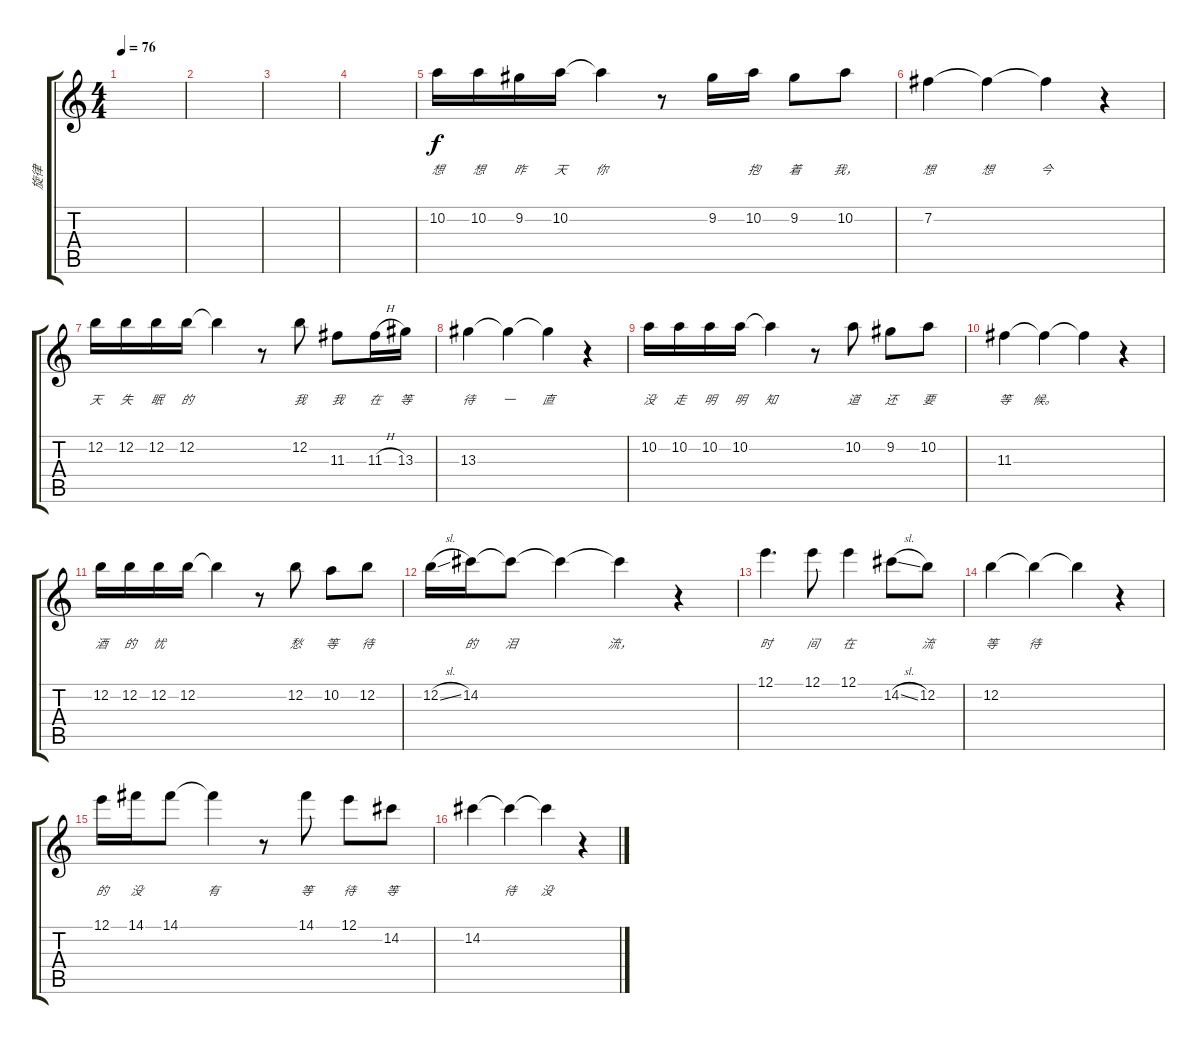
\track ("旋律" "旋律") {instrument acousticguitarsteel}
\staff {score tabs}
\tuning (E4 B3 G3 D3 A2 E2) {hide}
\ts (4 4)
\tempo 76
\clef g2
\ks c
|
|
|
|
10.2.16{lyrics (0 "") lyrics (1 "想") lyrics (2 "") lyrics (3 "") lyrics (4 "")} 10.2.16{lyrics (0 "") lyrics (1 "想") lyrics (2 "") lyrics (3 "") lyrics (4 "")} 9.2.16{lyrics (0 "") lyrics (1 "昨") lyrics (2 "") lyrics (3 "") lyrics (4 "")} 10.2.16{lyrics (0 "") lyrics (1 "天") lyrics (2 "") lyrics (3 "") lyrics (4 "")} 10.2{t}.4{lyrics (0 "") lyrics (1 "你") lyrics (2 "") lyrics (3 "") lyrics (4 "")} r.8 9.2.16{lyrics (0 "") lyrics (1 "") lyrics (2 "") lyrics (3 "") lyrics (4 "")} 10.2.16{lyrics (0 "") lyrics (1 "抱") lyrics (2 "") lyrics (3 "") lyrics (4 "")} 9.2.8{lyrics (0 "") lyrics (1 "着") lyrics (2 "") lyrics (3 "") lyrics (4 "")} 10.2.8{lyrics (0 "") lyrics (1 "我，") lyrics (2 "") lyrics (3 "") lyrics (4 "")} |
7.2.4{lyrics (0 "") lyrics (1 "想") lyrics (2 "") lyrics (3 "") lyrics (4 "")} 7.2{t}.4{lyrics (0 "") lyrics (1 "想") lyrics (2 "") lyrics (3 "") lyrics (4 "")} 7.2{t}.4{lyrics (0 "") lyrics (1 "今") lyrics (2 "") lyrics (3 "") lyrics (4 "")} r.4 |
12.2.16{lyrics (0 "") lyrics (1 "天") lyrics (2 "") lyrics (3 "") lyrics (4 "")} 12.2.16{lyrics (0 "") lyrics (1 "失") lyrics (2 "") lyrics (3 "") lyrics (4 "")} 12.2.16{lyrics (0 "") lyrics (1 "眠") lyrics (2 "") lyrics (3 "") lyrics (4 "")} 12.2.16{lyrics (0 "") lyrics (1 "的") lyrics (2 "") lyrics (3 "") lyrics (4 "")} 12.2{t}.4{lyrics (0 "") lyrics (1 "") lyrics (2 "") lyrics (3 "") lyrics (4 "")} r.8 12.2.8{lyrics (0 "") lyrics (1 "我") lyrics (2 "") lyrics (3 "") lyrics (4 "")} 11.3.8{lyrics (0 "") lyrics (1 "我") lyrics (2 "") lyrics (3 "") lyrics (4 "")} 11.3{h}.16{lyrics (0 "") lyrics (1 "在") lyrics (2 "") lyrics (3 "") lyrics (4 "")} 13.3.16{lyrics (0 "") lyrics (1 "等") lyrics (2 "") lyrics (3 "") lyrics (4 "")} |
13.3.4{lyrics (0 "") lyrics (1 "待") lyrics (2 "") lyrics (3 "") lyrics (4 "")} 13.3{t}.4{lyrics (0 "") lyrics (1 "一") lyrics (2 "") lyrics (3 "") lyrics (4 "")} 13.3{t}.4{lyrics (0 "") lyrics (1 "直") lyrics (2 "") lyrics (3 "") lyrics (4 "")} r.4 |
10.2.16{lyrics (0 "") lyrics (1 "没") lyrics (2 "") lyrics (3 "") lyrics (4 "")} 10.2.16{lyrics (0 "") lyrics (1 "走") lyrics (2 "") lyrics (3 "") lyrics (4 "")} 10.2.16{lyrics (0 "") lyrics (1 "明") lyrics (2 "") lyrics (3 "") lyrics (4 "")} 10.2.16{lyrics (0 "") lyrics (1 "明") lyrics (2 "") lyrics (3 "") lyrics (4 "")} 10.2{t}.4{lyrics (0 "") lyrics (1 "知") lyrics (2 "") lyrics (3 "") lyrics (4 "")} r.8 10.2.8{lyrics (0 "") lyrics (1 "道") lyrics (2 "") lyrics (3 "") lyrics (4 "")} 9.2.8{lyrics (0 "") lyrics (1 "还") lyrics (2 "") lyrics (3 "") lyrics (4 "")} 10.2.8{lyrics (0 "") lyrics (1 "要") lyrics (2 "") lyrics (3 "") lyrics (4 "")} |
11.3.4{lyrics (0 "") lyrics (1 "等") lyrics (2 "") lyrics (3 "") lyrics (4 "")} 11.3{t}.4{lyrics (0 "") lyrics (1 "候。") lyrics (2 "") lyrics (3 "") lyrics (4 "")} 11.3{t}.4{lyrics (0 "") lyrics (1 "") lyrics (2 "") lyrics (3 "") lyrics (4 "")} r.4 |
12.2.16{lyrics (0 "") lyrics (1 "酒") lyrics (2 "") lyrics (3 "") lyrics (4 "")} 12.2.16{lyrics (0 "") lyrics (1 "的") lyrics (2 "") lyrics (3 "") lyrics (4 "")} 12.2.16{lyrics (0 "") lyrics (1 "忧") lyrics (2 "") lyrics (3 "") lyrics (4 "")} 12.2.16{lyrics (0 "") lyrics (1 "") lyrics (2 "") lyrics (3 "") lyrics (4 "")} 12.2{t}.4{lyrics (0 "") lyrics (1 "") lyrics (2 "") lyrics (3 "") lyrics (4 "")} r.8 12.2.8{lyrics (0 "") lyrics (1 "愁") lyrics (2 "") lyrics (3 "") lyrics (4 "")} 10.2.8{lyrics (0 "") lyrics (1 "等") lyrics (2 "") lyrics (3 "") lyrics (4 "")} 12.2.8{lyrics (0 "") lyrics (1 "待") lyrics (2 "") lyrics (3 "") lyrics (4 "")} |
12.2{sl}.16{lyrics (0 "") lyrics (1 "") lyrics (2 "") lyrics (3 "") lyrics (4 "")} 14.2.16{lyrics (0 "") lyrics (1 "的") lyrics (2 "") lyrics (3 "") lyrics (4 "")} 14.2{t}.8{lyrics (0 "") lyrics (1 "泪") lyrics (2 "") lyrics (3 "") lyrics (4 "")} 14.2{t}.4{lyrics (0 "") lyrics (1 "") lyrics (2 "") lyrics (3 "") lyrics (4 "")} 14.2{t}.4{lyrics (0 "") lyrics (1 "流，") lyrics (2 "") lyrics (3 "") lyrics (4 "")} r.4 |
12.1.4{d lyrics (0 "") lyrics (1 "时") lyrics (2 "") lyrics (3 "") lyrics (4 "")} 12.1.8{lyrics (0 "") lyrics (1 "间") lyrics (2 "") lyrics (3 "") lyrics (4 "")} 12.1.4{lyrics (0 "") lyrics (1 "在") lyrics (2 "") lyrics (3 "") lyrics (4 "")} 14.2{sl}.8{lyrics (0 "") lyrics (1 "") lyrics (2 "") lyrics (3 "") lyrics (4 "")} 12.2.8{lyrics (0 "") lyrics (1 "流") lyrics (2 "") lyrics (3 "") lyrics (4 "")} |
12.2.4{lyrics (0 "") lyrics (1 "等") lyrics (2 "") lyrics (3 "") lyrics (4 "")} 12.2{t}.4{lyrics (0 "") lyrics (1 "待") lyrics (2 "") lyrics (3 "") lyrics (4 "")} 12.2{t}.4{lyrics (0 "") lyrics (1 "") lyrics (2 "") lyrics (3 "") lyrics (4 "")} r.4 |
12.1.16{lyrics (0 "") lyrics (1 "的") lyrics (2 "") lyrics (3 "") lyrics (4 "")} 14.1.16{lyrics (0 "") lyrics (1 "没") lyrics (2 "") lyrics (3 "") lyrics (4 "")} 14.1.8{lyrics (0 "") lyrics (1 "") lyrics (2 "") lyrics (3 "") lyrics (4 "")} 14.1{t}.4{lyrics (0 "") lyrics (1 "有") lyrics (2 "") lyrics (3 "") lyrics (4 "")} r.8 14.1.8{lyrics (0 "") lyrics (1 "等") lyrics (2 "") lyrics (3 "") lyrics (4 "")} 12.1.8{lyrics (0 "") lyrics (1 "待") lyrics (2 "") lyrics (3 "") lyrics (4 "")} 14.2.8{lyrics (0 "") lyrics (1 "等") lyrics (2 "") lyrics (3 "") lyrics (4 "")} |
14.2.4{lyrics (0 "") lyrics (1 "") lyrics (2 "") lyrics (3 "") lyrics (4 "")} 14.2{t}.4{lyrics (0 "") lyrics (1 "待") lyrics (2 "") lyrics (3 "") lyrics (4 "")} 14.2{t}.4{lyrics (0 "") lyrics (1 "没") lyrics (2 "") lyrics (3 "") lyrics (4 "")} r.4
